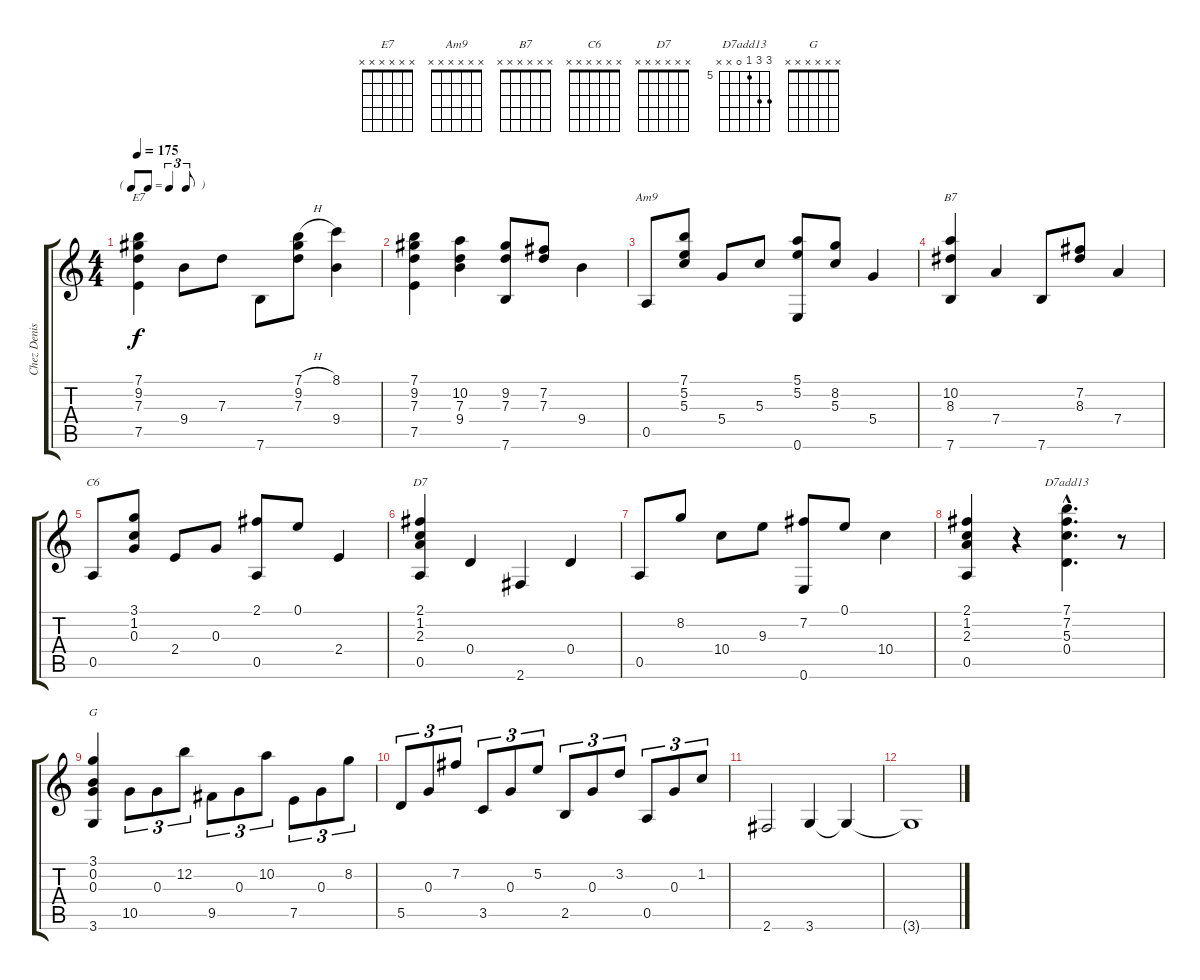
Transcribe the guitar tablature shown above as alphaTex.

\track ("Chez Denise" "Chez Denis") {instrument acousticguitarnylon}
\staff {score tabs}
\tuning (E4 B3 G3 D3 A2 E2) {hide}
\chord ("E7" x x x x x x) {firstfret 0}
\chord ("Am9" x x x x x x) {firstfret 0}
\chord ("B7" x x x x x x) {firstfret 0}
\chord ("C6" x x x x x x) {firstfret 0}
\chord ("D7" x x x x x x) {firstfret 0}
\chord ("D7add13" 7 7 5 0 x x) {firstfret 5}
\chord ("G" x x x x x x) {firstfret 0}
\ts (4 4)
\tf triplet8th
\tempo 175
\clef g2
\ks c
(7.1 9.2 7.3 7.5).4{ch "E7" dy f} 9.4.8 7.3.8 7.6.8 (7.1{h} 9.2 7.3).8 (8.1 9.4).4 |
(7.1 9.2 7.3 7.5).4 (10.2 7.3 9.4).4 (9.2 7.3 7.6).8 (7.2 7.3).8 9.4.4 |
0.5.8{ch "Am9"} (7.1 5.2 5.3).8 5.4.8 5.3.8 (5.1 5.2 0.6).8 (8.2 5.3).8 5.4.4 |
(10.2 8.3 7.6).4{ch "B7"} 7.4.4 7.6.8 (7.2 8.3).8 7.4.4 |
0.5.8{ch "C6"} (3.1 1.2 0.3).8 2.4.8 0.3.8 (2.1 0.5).8 0.1.8 2.4.4 |
(2.1 1.2 2.3 0.5).4{ch "D7"} 0.4.4 2.6.4 0.4.4 |
0.5.8 8.2.8 10.4.8 9.3.8 (7.2 0.6).8 0.1.8 10.4.4 |
(2.1 1.2 2.3 0.5).4 r.4 (7.1{hac} 7.2{hac} 5.3{hac} 0.4{hac}).4{d ch "D7add13"} r.8 |
(3.1 0.2 0.3 3.6).4{ch "G"} 10.5.8{tu (3 2)} 0.3.8{tu (3 2)} 12.2.8{tu (3 2)} 9.5.8{tu (3 2)} 0.3.8{tu (3 2)} 10.2.8{tu (3 2)} 7.5.8{tu (3 2)} 0.3.8{tu (3 2)} 8.2.8{tu (3 2)} |
5.5.8{tu (3 2)} 0.3.8{tu (3 2)} 7.2.8{tu (3 2)} 3.5.8{tu (3 2)} 0.3.8{tu (3 2)} 5.2.8{tu (3 2)} 2.5.8{tu (3 2)} 0.3.8{tu (3 2)} 3.2.8{tu (3 2)} 0.5.8{tu (3 2)} 0.3.8{tu (3 2)} 1.2.8{tu (3 2)} |
2.6.2 3.6.4 3.6{t}.4 |
3.6{t}.1
